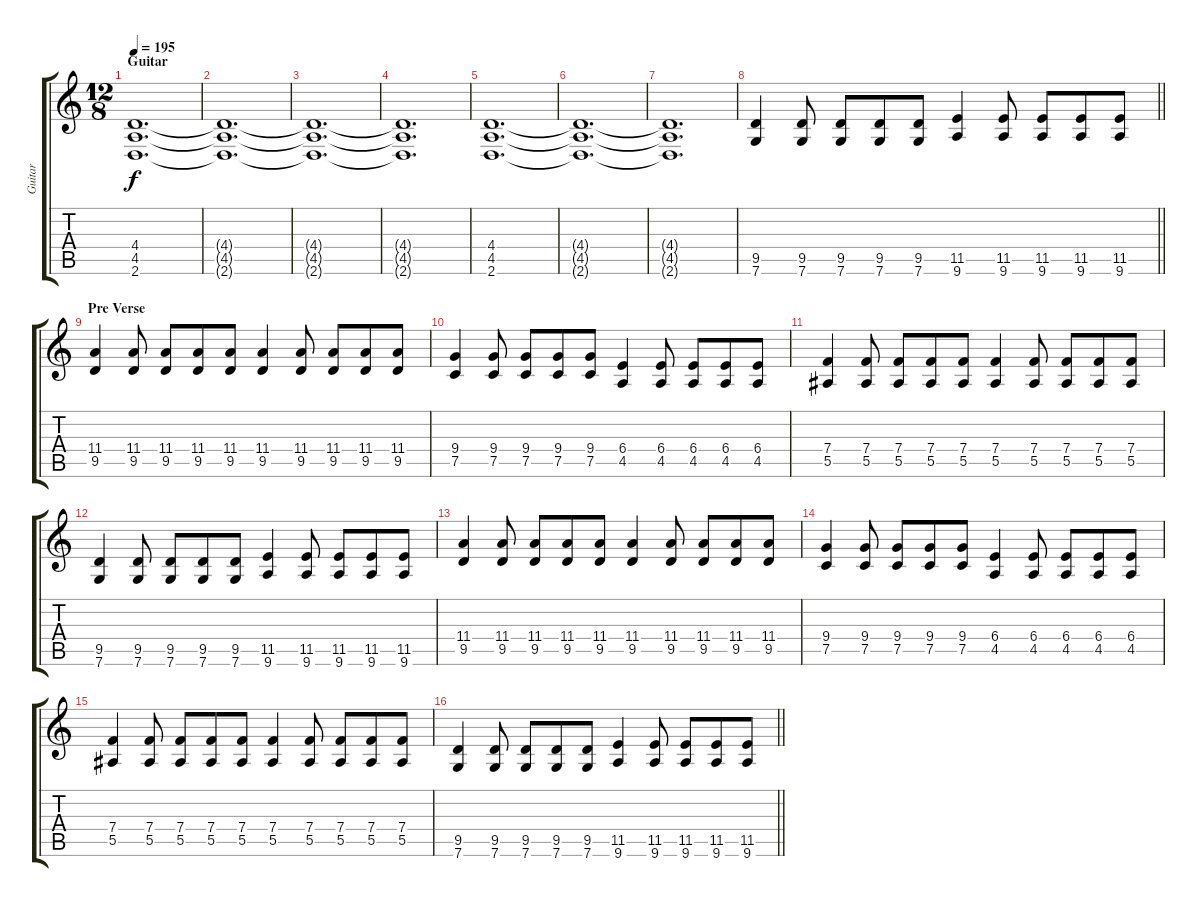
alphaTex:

\track ("Guitar" "Guitar") {instrument distortionguitar}
\staff {score tabs}
\tuning (C4 G3 Eb3 Bb2 F2 C2) {hide}
\ts (12 8)
\section ("" "Guitar")
\tempo 195
\clef g2
\ks c
(4.4 4.5 2.6).1{d dy f} |
(4.4{t} 4.5{t} 2.6{t}).1{d} |
(4.4{t} 4.5{t} 2.6{t}).1{d} |
(4.4{t} 4.5{t} 2.6{t}).1{d} |
(4.4 4.5 2.6).1{d} |
(4.4{t} 4.5{t} 2.6{t}).1{d} |
(4.4{t} 4.5{t} 2.6{t}).1{d} |
\barLineRight lightlight
(9.5 7.6).4 (9.5 7.6).8 (9.5 7.6).8 (9.5 7.6).8 (9.5 7.6).8 (11.5 9.6).4 (11.5 9.6).8 (11.5 9.6).8 (11.5 9.6).8 (11.5 9.6).8 |
\section ("" "Pre Verse")
(11.4 9.5).4 (11.4 9.5).8 (11.4 9.5).8 (11.4 9.5).8 (11.4 9.5).8 (11.4 9.5).4 (11.4 9.5).8 (11.4 9.5).8 (11.4 9.5).8 (11.4 9.5).8 |
(9.4 7.5).4 (9.4 7.5).8 (9.4 7.5).8 (9.4 7.5).8 (9.4 7.5).8 (6.4 4.5).4 (6.4 4.5).8 (6.4 4.5).8 (6.4 4.5).8 (6.4 4.5).8 |
(7.4 5.5).4 (7.4 5.5).8 (7.4 5.5).8 (7.4 5.5).8 (7.4 5.5).8 (7.4 5.5).4 (7.4 5.5).8 (7.4 5.5).8 (7.4 5.5).8 (7.4 5.5).8 |
(9.5 7.6).4 (9.5 7.6).8 (9.5 7.6).8 (9.5 7.6).8 (9.5 7.6).8 (11.5 9.6).4 (11.5 9.6).8 (11.5 9.6).8 (11.5 9.6).8 (11.5 9.6).8 |
(11.4 9.5).4 (11.4 9.5).8 (11.4 9.5).8 (11.4 9.5).8 (11.4 9.5).8 (11.4 9.5).4 (11.4 9.5).8 (11.4 9.5).8 (11.4 9.5).8 (11.4 9.5).8 |
(9.4 7.5).4 (9.4 7.5).8 (9.4 7.5).8 (9.4 7.5).8 (9.4 7.5).8 (6.4 4.5).4 (6.4 4.5).8 (6.4 4.5).8 (6.4 4.5).8 (6.4 4.5).8 |
(7.4 5.5).4 (7.4 5.5).8 (7.4 5.5).8 (7.4 5.5).8 (7.4 5.5).8 (7.4 5.5).4 (7.4 5.5).8 (7.4 5.5).8 (7.4 5.5).8 (7.4 5.5).8 |
\barLineRight lightlight
(9.5 7.6).4 (9.5 7.6).8 (9.5 7.6).8 (9.5 7.6).8 (9.5 7.6).8 (11.5 9.6).4 (11.5 9.6).8 (11.5 9.6).8 (11.5 9.6).8 (11.5 9.6).8
